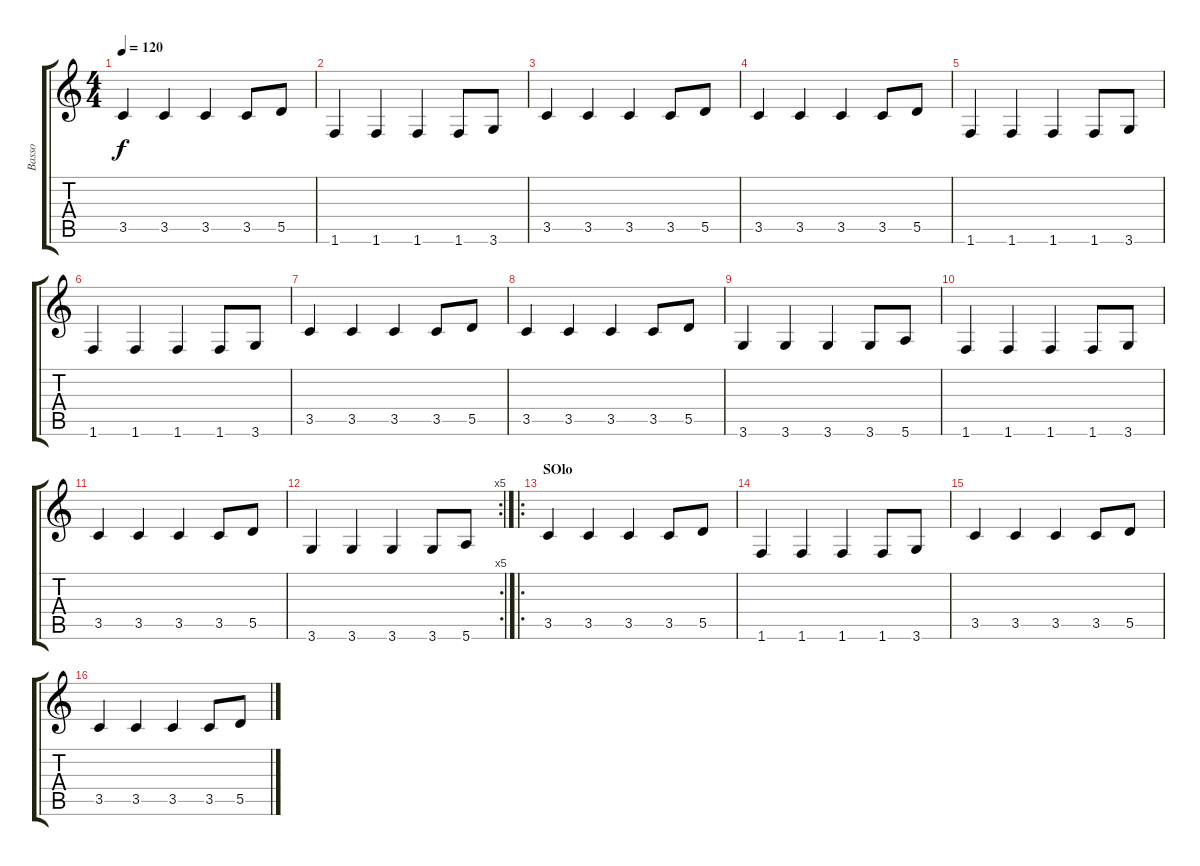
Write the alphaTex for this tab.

\track ("Basso" "Basso") {instrument fretlessbass}
\staff {score tabs}
\tuning (E4 B3 G3 D3 A2 E2) {hide}
\ts (4 4)
\tempo 120
\clef g2
\ks c
3.5.4{dy f instrument fretlessbass} 3.5.4 3.5.4 3.5.8 5.5.8 |
1.6.4 1.6.4 1.6.4 1.6.8 3.6.8 |
3.5.4 3.5.4 3.5.4 3.5.8 5.5.8 |
3.5.4 3.5.4 3.5.4 3.5.8 5.5.8 |
1.6.4 1.6.4 1.6.4 1.6.8 3.6.8 |
1.6.4 1.6.4 1.6.4 1.6.8 3.6.8 |
3.5.4 3.5.4 3.5.4 3.5.8 5.5.8 |
3.5.4 3.5.4 3.5.4 3.5.8 5.5.8 |
3.6.4 3.6.4 3.6.4 3.6.8 5.6.8 |
1.6.4 1.6.4 1.6.4 1.6.8 3.6.8 |
3.5.4 3.5.4 3.5.4 3.5.8 5.5.8 |
\rc 5
3.6.4 3.6.4 3.6.4 3.6.8 5.6.8 |
\ro
\section ("" "SOlo")
3.5.4 3.5.4 3.5.4 3.5.8 5.5.8 |
1.6.4 1.6.4 1.6.4 1.6.8 3.6.8 |
3.5.4 3.5.4 3.5.4 3.5.8 5.5.8 |
3.5.4 3.5.4 3.5.4 3.5.8 5.5.8
